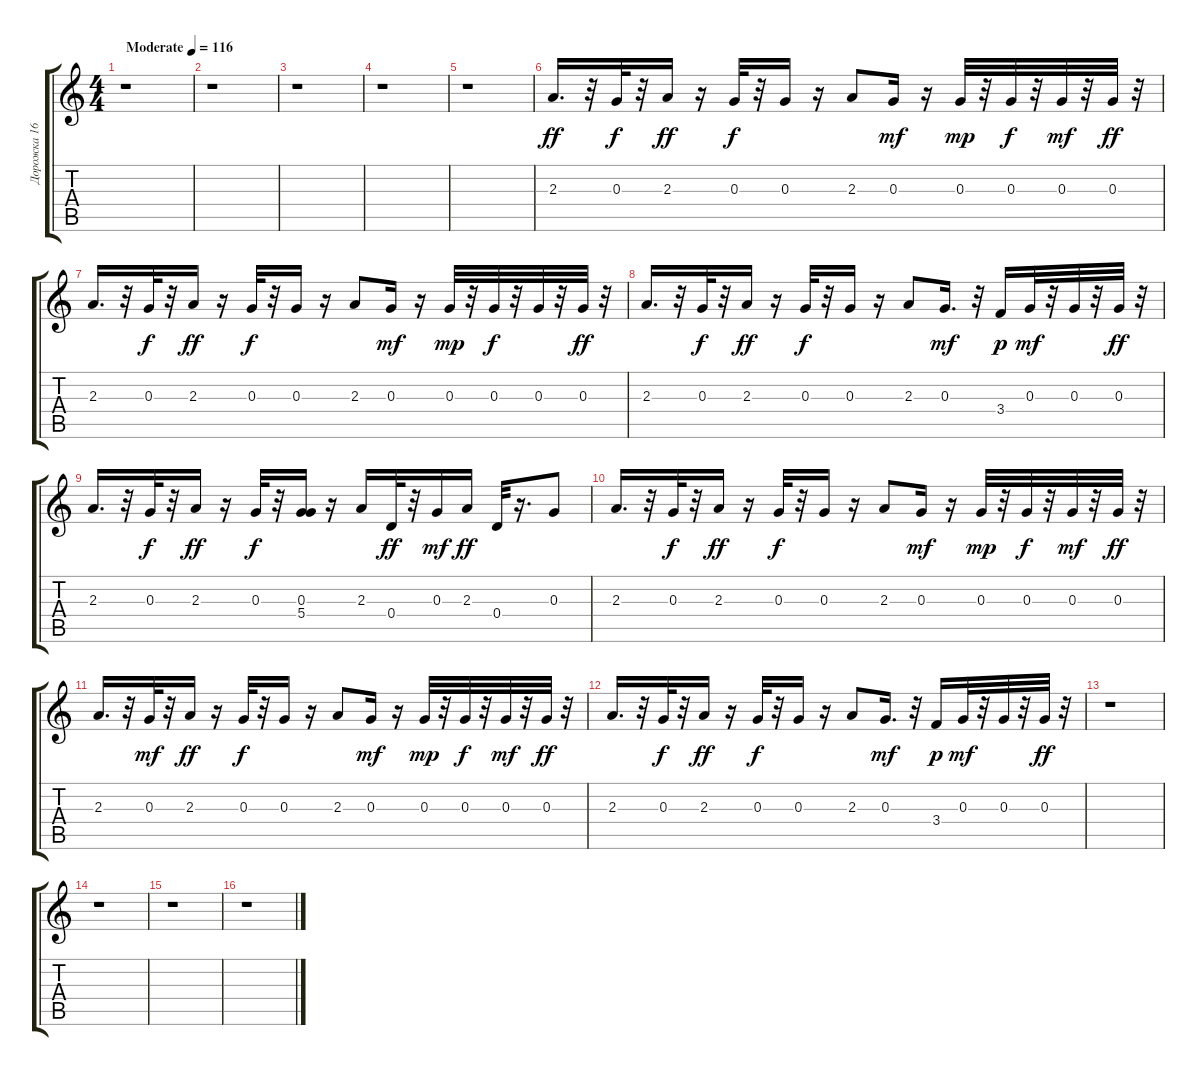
\track ("Дорожка 16" "Дорожка 16") {instrument distortionguitar}
\staff {score tabs}
\tuning (E4 B3 G3 D3 A2 E2) {hide}
\ts (4 4)
\tempo (116 "Moderate")
\clef g2
\ks c
r.1{dy ff instrument distortionguitar} |
r.1 |
r.1 |
r.1 |
r.1 |
2.3.16{d} r.32 0.3.32{dy f} r.32 2.3.16{dy ff} r.16 0.3.32{dy f} r.32 0.3.16 r.16 2.3.8 0.3.16{dy mf} r.16 0.3.32{dy mp} r.32 0.3.32{dy f} r.32 0.3.32{dy mf} r.32 0.3.32{dy ff} r.32 |
2.3.16{d} r.32 0.3.32{dy f} r.32 2.3.16{dy ff} r.16 0.3.32{dy f} r.32 0.3.16 r.16 2.3.8 0.3.16{dy mf} r.16 0.3.32{dy mp} r.32 0.3.32{dy f} r.32 0.3.32 r.32 0.3.32{dy ff} r.32 |
2.3.16{d} r.32 0.3.32{dy f} r.32 2.3.16{dy ff} r.16 0.3.32{dy f} r.32 0.3.16 r.16 2.3.8 0.3.16{d dy mf} r.32 3.4.16{dy p} 0.3.32{dy mf} r.32 0.3.32 r.32 0.3.32{dy ff} r.32 |
2.3.16{d} r.32 0.3.32{dy f} r.32 2.3.16{dy ff} r.16 0.3.32{dy f} r.32 (0.3 5.4).16 r.16 2.3.16 0.4.32{dy ff} r.32 0.3.16{dy mf} 2.3.16{dy ff} 0.4.32 r.16{d} 0.3.8 |
2.3.16{d} r.32 0.3.32{dy f} r.32 2.3.16{dy ff} r.16 0.3.32{dy f} r.32 0.3.16 r.16 2.3.8 0.3.16{dy mf} r.16 0.3.32{dy mp} r.32 0.3.32{dy f} r.32 0.3.32{dy mf} r.32 0.3.32{dy ff} r.32 |
2.3.16{d} r.32 0.3.32{dy mf} r.32 2.3.16{dy ff} r.16 0.3.32{dy f} r.32 0.3.16 r.16 2.3.8 0.3.16{dy mf} r.16 0.3.32{dy mp} r.32 0.3.32{dy f} r.32 0.3.32{dy mf} r.32 0.3.32{dy ff} r.32 |
2.3.16{d} r.32 0.3.32{dy f} r.32 2.3.16{dy ff} r.16 0.3.32{dy f} r.32 0.3.16 r.16 2.3.8 0.3.16{d dy mf} r.32 3.4.16{dy p} 0.3.32{dy mf} r.32 0.3.32 r.32 0.3.32{dy ff} r.32 |
r.1 |
r.1 |
r.1 |
r.1
